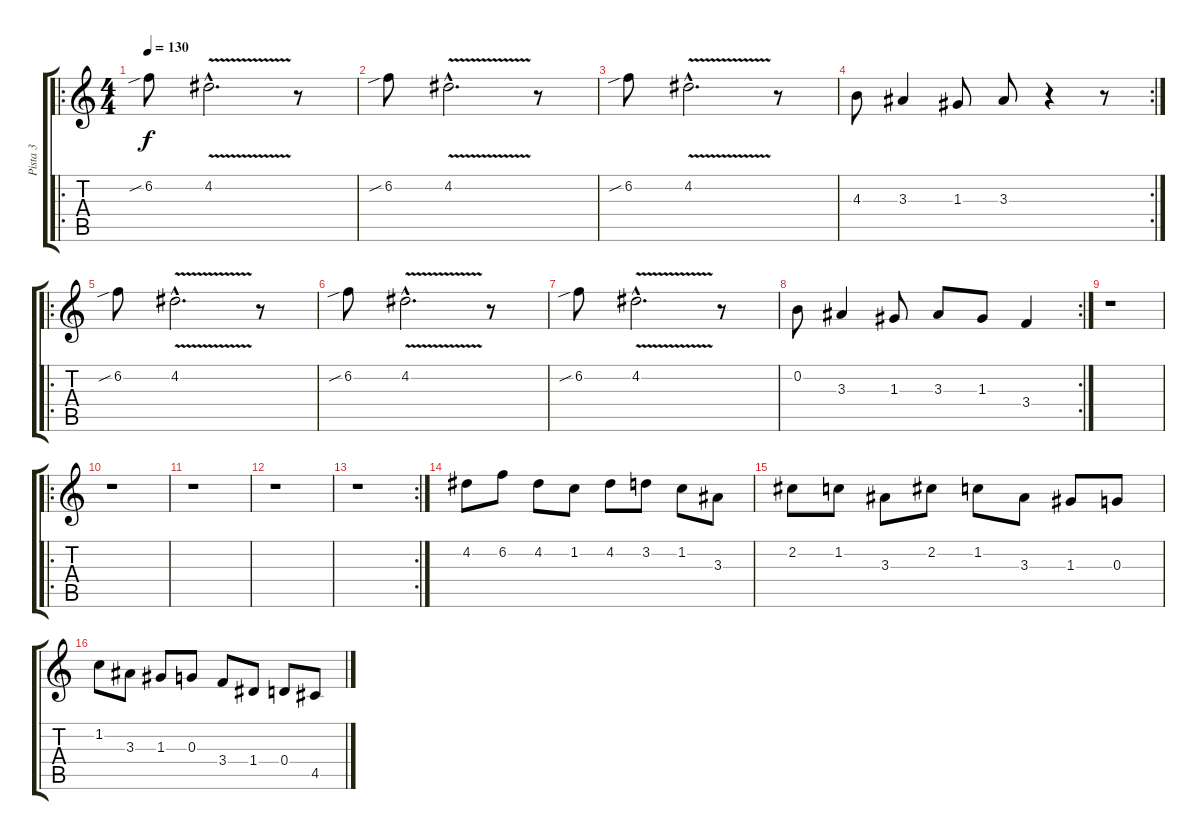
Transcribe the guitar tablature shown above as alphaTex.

\track ("Pista 3" "Pista 3") {instrument distortionguitar}
\staff {score tabs}
\tuning (E4 B3 G3 D3 A2 E2) {hide}
\ro
\ts (4 4)
\tempo 130
\clef g2
\ks c
6.2{sib}.8{dy f instrument distortionguitar} 4.2{v hac}.2{d} r.8 |
6.2{sib}.8 4.2{v hac}.2{d} r.8 |
6.2{sib}.8 4.2{v hac}.2{d} r.8 |
\rc 2
4.3.8 3.3.4 1.3.8 3.3.8 r.4 r.8 |
\ro
6.2{sib}.8 4.2{v hac}.2{d} r.8 |
6.2{sib}.8 4.2{v hac}.2{d} r.8 |
6.2{sib}.8 4.2{v hac}.2{d} r.8 |
\rc 2
0.2.8 3.3.4 1.3.8 3.3.8 1.3.8 3.4.4 |
r.1 |
\ro
r.1 |
r.1 |
r.1 |
\rc 2
r.1 |
4.2.8 6.2.8 4.2.8 1.2.8 4.2.8 3.2.8 1.2.8 3.3.8 |
2.2.8 1.2.8 3.3.8 2.2.8 1.2.8 3.3.8 1.3.8 0.3.8 |
1.2.8 3.3.8 1.3.8 0.3.8 3.4.8 1.4.8 0.4.8 4.5.8
